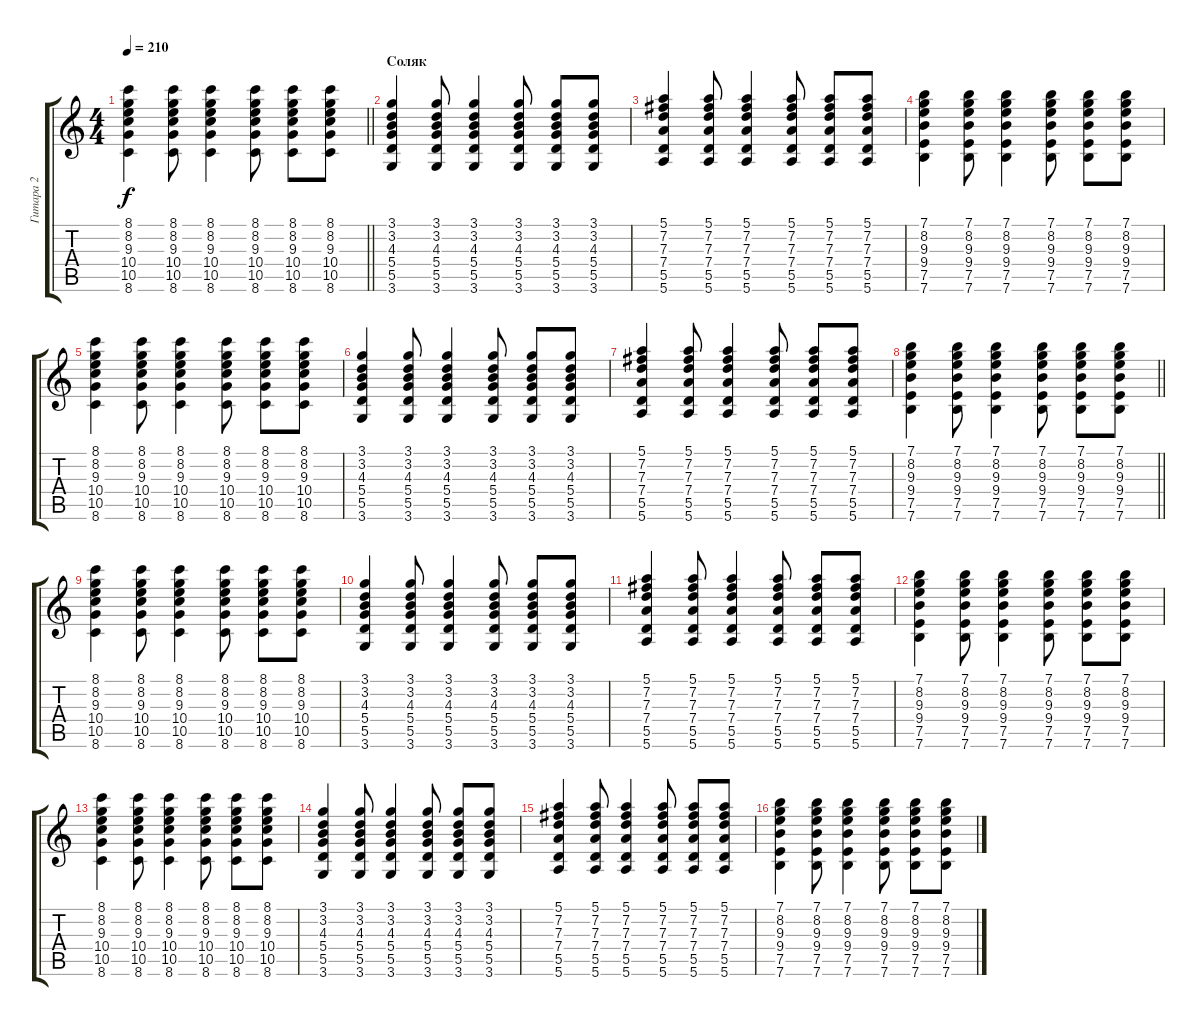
\track ("Гитара 2" "Гитара 2") {instrument electricguitarclean}
\staff {score tabs}
\tuning (E4 B3 G3 D3 A2 E2) {hide}
\ts (4 4)
\tempo 210
\clef g2
\barLineRight lightlight
\ks c
(8.1 8.2 9.3 10.4 10.5 8.6).4{dy f} (8.1 8.2 9.3 10.4 10.5 8.6).8 (8.1 8.2 9.3 10.4 10.5 8.6).4 (8.1 8.2 9.3 10.4 10.5 8.6).8 (8.1 8.2 9.3 10.4 10.5 8.6).8 (8.1 8.2 9.3 10.4 10.5 8.6).8 |
\section ("" "Соляк")
(3.1 3.2 4.3 5.4 5.5 3.6).4 (3.1 3.2 4.3 5.4 5.5 3.6).8 (3.1 3.2 4.3 5.4 5.5 3.6).4 (3.1 3.2 4.3 5.4 5.5 3.6).8 (3.1 3.2 4.3 5.4 5.5 3.6).8 (3.1 3.2 4.3 5.4 5.5 3.6).8 |
(5.1 7.2 7.3 7.4 5.5 5.6).4 (5.1 7.2 7.3 7.4 5.5 5.6).8 (5.1 7.2 7.3 7.4 5.5 5.6).4 (5.1 7.2 7.3 7.4 5.5 5.6).8 (5.1 7.2 7.3 7.4 5.5 5.6).8 (5.1 7.2 7.3 7.4 5.5 5.6).8 |
(7.1 8.2 9.3 9.4 7.5 7.6).4 (7.1 8.2 9.3 9.4 7.5 7.6).8 (7.1 8.2 9.3 9.4 7.5 7.6).4 (7.1 8.2 9.3 9.4 7.5 7.6).8 (7.1 8.2 9.3 9.4 7.5 7.6).8 (7.1 8.2 9.3 9.4 7.5 7.6).8 |
(8.1 8.2 9.3 10.4 10.5 8.6).4 (8.1 8.2 9.3 10.4 10.5 8.6).8 (8.1 8.2 9.3 10.4 10.5 8.6).4 (8.1 8.2 9.3 10.4 10.5 8.6).8 (8.1 8.2 9.3 10.4 10.5 8.6).8 (8.1 8.2 9.3 10.4 10.5 8.6).8 |
(3.1 3.2 4.3 5.4 5.5 3.6).4 (3.1 3.2 4.3 5.4 5.5 3.6).8 (3.1 3.2 4.3 5.4 5.5 3.6).4 (3.1 3.2 4.3 5.4 5.5 3.6).8 (3.1 3.2 4.3 5.4 5.5 3.6).8 (3.1 3.2 4.3 5.4 5.5 3.6).8 |
(5.1 7.2 7.3 7.4 5.5 5.6).4 (5.1 7.2 7.3 7.4 5.5 5.6).8 (5.1 7.2 7.3 7.4 5.5 5.6).4 (5.1 7.2 7.3 7.4 5.5 5.6).8 (5.1 7.2 7.3 7.4 5.5 5.6).8 (5.1 7.2 7.3 7.4 5.5 5.6).8 |
\barLineRight lightlight
(7.1 8.2 9.3 9.4 7.5 7.6).4 (7.1 8.2 9.3 9.4 7.5 7.6).8 (7.1 8.2 9.3 9.4 7.5 7.6).4 (7.1 8.2 9.3 9.4 7.5 7.6).8 (7.1 8.2 9.3 9.4 7.5 7.6).8 (7.1 8.2 9.3 9.4 7.5 7.6).8 |
(8.1 8.2 9.3 10.4 10.5 8.6).4 (8.1 8.2 9.3 10.4 10.5 8.6).8 (8.1 8.2 9.3 10.4 10.5 8.6).4 (8.1 8.2 9.3 10.4 10.5 8.6).8 (8.1 8.2 9.3 10.4 10.5 8.6).8 (8.1 8.2 9.3 10.4 10.5 8.6).8 |
(3.1 3.2 4.3 5.4 5.5 3.6).4 (3.1 3.2 4.3 5.4 5.5 3.6).8 (3.1 3.2 4.3 5.4 5.5 3.6).4 (3.1 3.2 4.3 5.4 5.5 3.6).8 (3.1 3.2 4.3 5.4 5.5 3.6).8 (3.1 3.2 4.3 5.4 5.5 3.6).8 |
(5.1 7.2 7.3 7.4 5.5 5.6).4 (5.1 7.2 7.3 7.4 5.5 5.6).8 (5.1 7.2 7.3 7.4 5.5 5.6).4 (5.1 7.2 7.3 7.4 5.5 5.6).8 (5.1 7.2 7.3 7.4 5.5 5.6).8 (5.1 7.2 7.3 7.4 5.5 5.6).8 |
(7.1 8.2 9.3 9.4 7.5 7.6).4 (7.1 8.2 9.3 9.4 7.5 7.6).8 (7.1 8.2 9.3 9.4 7.5 7.6).4 (7.1 8.2 9.3 9.4 7.5 7.6).8 (7.1 8.2 9.3 9.4 7.5 7.6).8 (7.1 8.2 9.3 9.4 7.5 7.6).8 |
(8.1 8.2 9.3 10.4 10.5 8.6).4 (8.1 8.2 9.3 10.4 10.5 8.6).8 (8.1 8.2 9.3 10.4 10.5 8.6).4 (8.1 8.2 9.3 10.4 10.5 8.6).8 (8.1 8.2 9.3 10.4 10.5 8.6).8 (8.1 8.2 9.3 10.4 10.5 8.6).8 |
(3.1 3.2 4.3 5.4 5.5 3.6).4 (3.1 3.2 4.3 5.4 5.5 3.6).8 (3.1 3.2 4.3 5.4 5.5 3.6).4 (3.1 3.2 4.3 5.4 5.5 3.6).8 (3.1 3.2 4.3 5.4 5.5 3.6).8 (3.1 3.2 4.3 5.4 5.5 3.6).8 |
(5.1 7.2 7.3 7.4 5.5 5.6).4 (5.1 7.2 7.3 7.4 5.5 5.6).8 (5.1 7.2 7.3 7.4 5.5 5.6).4 (5.1 7.2 7.3 7.4 5.5 5.6).8 (5.1 7.2 7.3 7.4 5.5 5.6).8 (5.1 7.2 7.3 7.4 5.5 5.6).8 |
(7.1 8.2 9.3 9.4 7.5 7.6).4 (7.1 8.2 9.3 9.4 7.5 7.6).8 (7.1 8.2 9.3 9.4 7.5 7.6).4 (7.1 8.2 9.3 9.4 7.5 7.6).8 (7.1 8.2 9.3 9.4 7.5 7.6).8 (7.1 8.2 9.3 9.4 7.5 7.6).8
